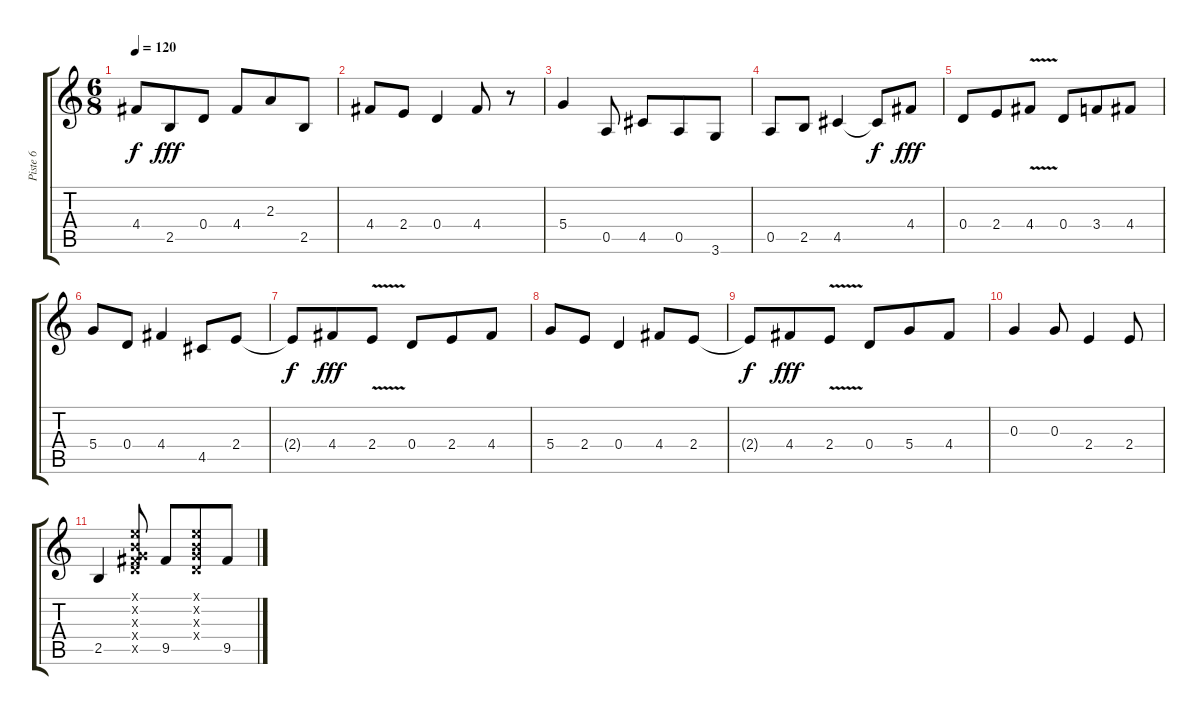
\track ("Piste 6" "Piste 6") {instrument overdrivenguitar}
\staff {score tabs}
\tuning (E4 B3 G3 D3 A2 E2) {hide}
\ts (6 8)
\tempo 120
\clef g2
\ks c
4.4{t}.8{dy f} 2.5.8{dy fff} 0.4.8 4.4.8 2.3.8 2.5.8 |
4.4.8 2.4.8 0.4.4 4.4.8 r.8 |
5.4.4 0.5.8 4.5.8 0.5.8 3.6.8 |
0.5.8 2.5.8 4.5.4 4.5{t}.8{dy f} 4.4.8{dy fff} |
0.4.8 2.4.8 4.4{v}.8 0.4.8 3.4.8 4.4.8 |
5.4.8 0.4.8 4.4.4 4.5.8 2.4.8 |
2.4{t}.8{dy f} 4.4.8{dy fff} 2.4{v}.8 0.4.8 2.4.8 4.4.8 |
5.4.8 2.4.8 0.4.4 4.4.8 2.4.8 |
2.4{t}.8{dy f} 4.4.8{dy fff} 2.4{v}.8 0.4.8 5.4.8 4.4.8 |
0.3.4 0.3.8 2.4.4 2.4.8 |
2.5.4 (0.1{x} 0.2{x} 0.3{x} 0.4{x} 9.5{x}).8 9.5.8 (0.1{x} 0.2{x} 0.3{x} 0.4{x}).8 9.5.8
